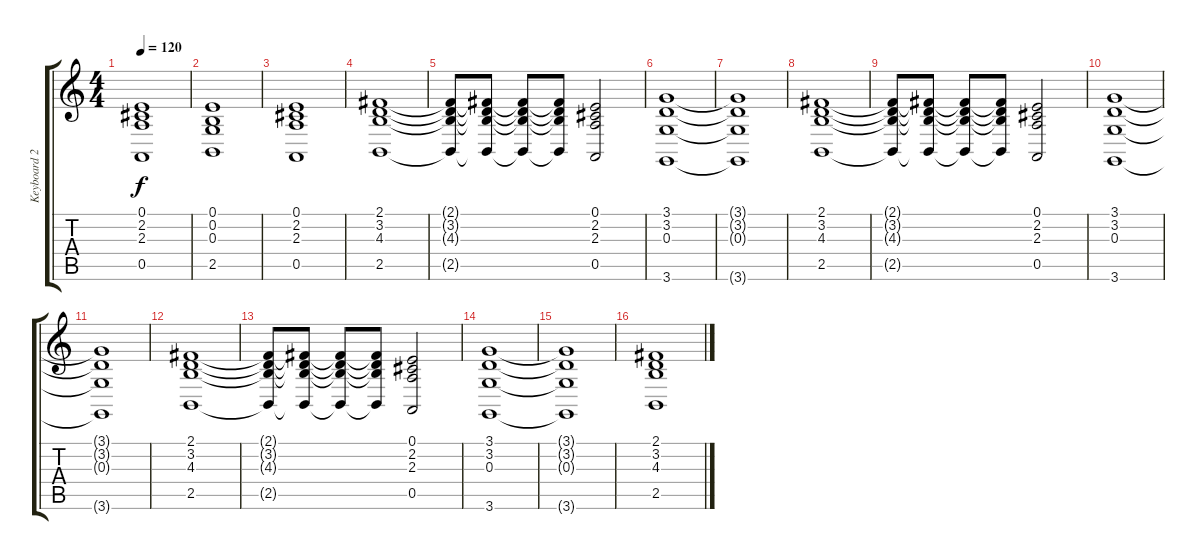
\track ("Keyboard 2" "Keyboard 2") {instrument pad2warm}
\staff {score tabs}
\tuning (E4 B3 G3 D3 A2 E2) {hide}
\ts (4 4)
\tempo 120
\clef g2
\ks c
(0.1 2.2 2.3 0.5).1{dy f} |
(0.1 0.2 0.3 2.5).1 |
(0.1 2.2 2.3 0.5).1 |
(2.1 3.2 4.3 2.5).1 |
(2.1{t} 3.2{t} 4.3{t} 2.5{t}).8 (2.1{t} 3.2{t} 4.3{t} 2.5{t}).8 (2.1{t} 3.2{t} 4.3{t} 2.5{t}).8 (2.1{t} 3.2{t} 4.3{t} 2.5{t}).8 (0.1 2.2 2.3 0.5).2 |
(3.1 3.2 0.3 3.6).1 |
(3.1{t} 3.2{t} 0.3{t} 3.6{t}).1 |
(2.1 3.2 4.3 2.5).1 |
(2.1{t} 3.2{t} 4.3{t} 2.5{t}).8 (2.1{t} 3.2{t} 4.3{t} 2.5{t}).8 (2.1{t} 3.2{t} 4.3{t} 2.5{t}).8 (2.1{t} 3.2{t} 4.3{t} 2.5{t}).8 (0.1 2.2 2.3 0.5).2 |
(3.1 3.2 0.3 3.6).1 |
(3.1{t} 3.2{t} 0.3{t} 3.6{t}).1 |
(2.1 3.2 4.3 2.5).1 |
(2.1{t} 3.2{t} 4.3{t} 2.5{t}).8 (2.1{t} 3.2{t} 4.3{t} 2.5{t}).8 (2.1{t} 3.2{t} 4.3{t} 2.5{t}).8 (2.1{t} 3.2{t} 4.3{t} 2.5{t}).8 (0.1 2.2 2.3 0.5).2 |
(3.1 3.2 0.3 3.6).1 |
(3.1{t} 3.2{t} 0.3{t} 3.6{t}).1 |
(2.1 3.2 4.3 2.5).1
